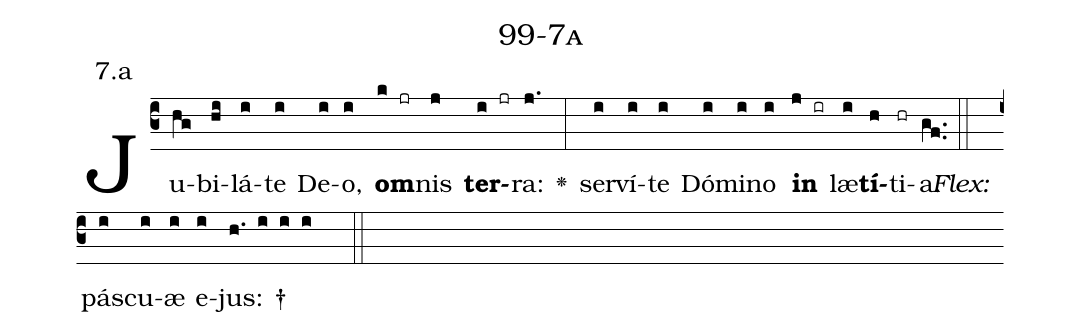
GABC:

name: 99-7a;
annotation: 7.a;
%%
(c3)Ju(hg)bi(hi)lá(i)te(i) De(i)o,(i) <b>om</b>(k jr)nis(j) <b>ter</b>(i jr)ra:(j.) <v>\greheightstar</v>(:) ser(i)ví(i)te(i) Dó(i)mi(i)no(i) <b>in</b>(j ir) læ(i)<b>tí</b>(h)ti(hr)a.(gf..) (::)
<i>Flex:</i>()  pás(i)cu(i)æ(i) e(i)jus: †(h. i i i  ::)

%E(i) u(i) o(j) u(i) a(h) e.(gf..) (::)
